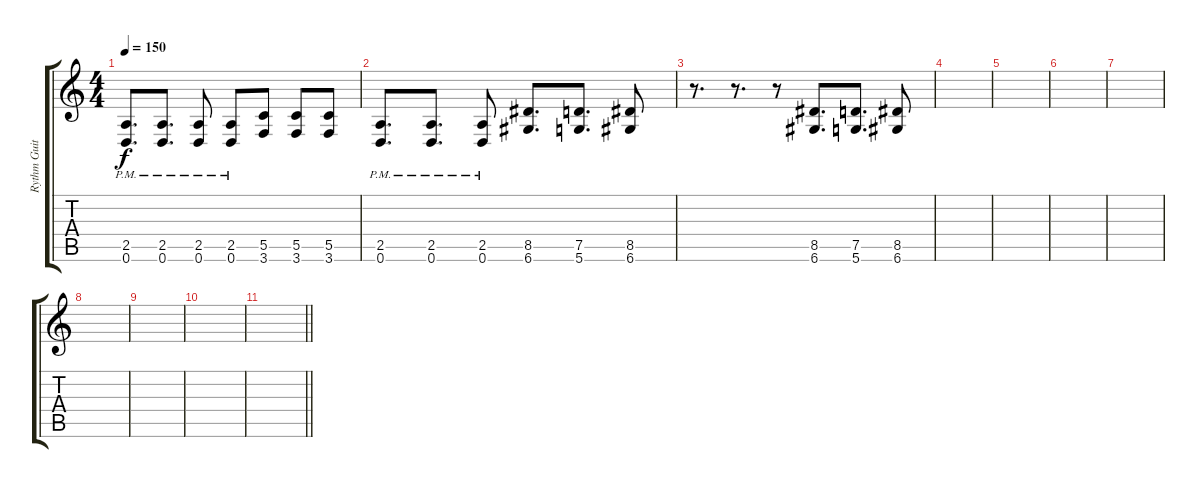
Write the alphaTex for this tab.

\track ("Rythm Guitar 1" "Rythm Guit") {instrument distortionguitar}
\staff {score tabs}
\tuning (D4 A3 F3 C3 G2 D2) {hide}
\ts (4 4)
\tempo 150
\clef g2
\ks c
(2.5{pm} 0.6{pm}).8{d dy f} (2.5{pm} 0.6{pm}).8{d} (2.5{pm} 0.6{pm}).8 (2.5{pm} 0.6{pm}).8 (5.5 3.6).8 (5.5 3.6).8 (5.5 3.6).8 |
(2.5{pm} 0.6{pm}).8{d} (2.5{pm} 0.6{pm}).8{d} (2.5{pm} 0.6{pm}).8 (8.5 6.6).8{d} (7.5 5.6).8{d} (8.5 6.6).8 |
r.8{d} r.8{d} r.8 (8.5 6.6).8{d} (7.5 5.6).8{d} (8.5 6.6).8 |
|
|
|
|
|
|
|
\barLineRight lightlight
